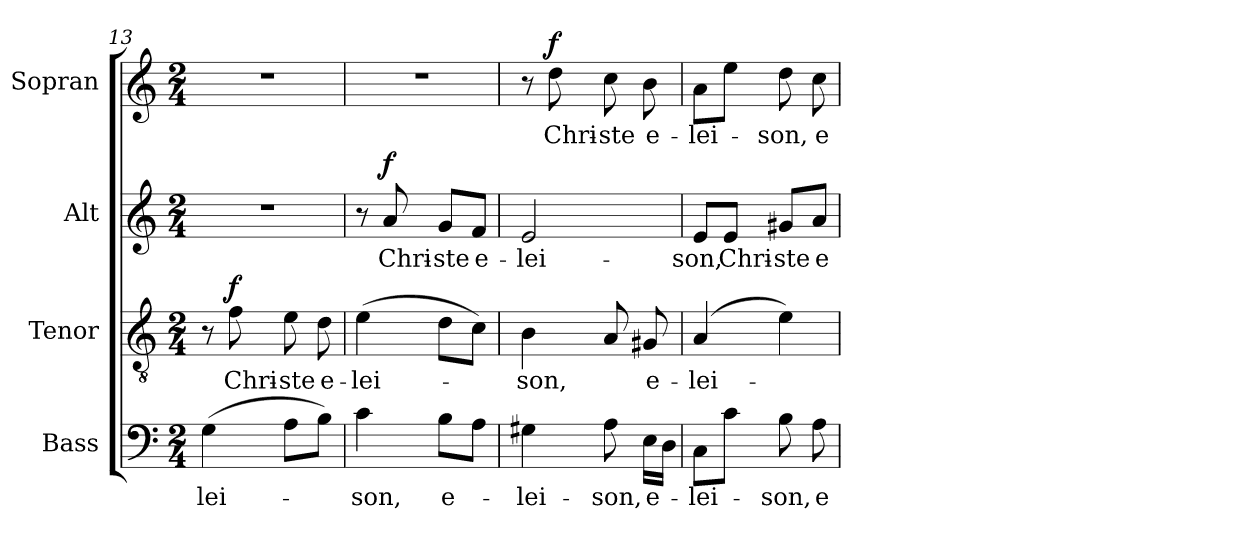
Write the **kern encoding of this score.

**kern	**text	**kern	**text	**dynam	**kern	**text	**dynam	**kern	**text	**dynam
*part4	*part4	*part3	*part3	*part3	*part2	*part2	*part2	*part1	*part1	*part1
*staff4	*staff4	*staff3	*staff3	*staff3	*staff2	*staff2	*staff2	*staff1	*staff1	*staff1
*I"Bass	*	*I"Tenor	*	*	*I"Alt	*	*	*I"Sopran	*	*
*I'B.	*	*I'T.	*	*	*I'A.	*	*	*I'S.	*	*
*clefF4	*	*clefGv2	*	*	*clefG2	*	*	*clefG2	*	*
*k[]	*	*k[]	*	*	*k[]	*	*	*k[]	*	*
*C:	*	*C:	*	*	*C:	*	*	*C:	*	*
*M2/4	*	*M2/4	*	*	*M2/4	*	*	*M2/4	*	*
=13	=13	=13	=13	=13	=13	=13	=13	=13	=13	=13
!	!LO:LY:b	!	!	!	!	!	!	!	!	!
(>4G\	-lei-	8r	.	.	2r	.	.	2r	.	.
!	!	!	!LO:LY:b	!LO:DY:a	!	!	!	!	!	!
.	.	8f\	Chri-	f	.	.	.	.	.	.
!	!	!	!LO:LY:b	!	!	!	!	!	!	!
8A\L	.	8e\	-ste	.	.	.	.	.	.	.
!	!	!	!LO:LY:b	!	!	!	!	!	!	!
8B\J)	.	8d\	e-	.	.	.	.	.	.	.
=14	=14	=14	=14	=14	=14	=14	=14	=14	=14	=14
!	!LO:LY:b	!	!LO:LY:b	!	!	!	!	!	!	!
4c\	-son,	(>4e\	-lei-	.	8r	.	.	2r	.	.
!	!	!	!	!	!	!LO:LY:b	!LO:DY:a	!	!	!
.	.	.	.	.	8a/	Chri-	f	.	.	.
!	!LO:LY:b	!	!	!	!	!LO:LY:b	!	!	!	!
8B\L	e-	8d\L	.	.	8g/L	-ste	.	.	.	.
!	!	!	!	!	!	!LO:LY:b	!	!	!	!
8A\J	.	8c\J)	.	.	8f/J	e-	.	.	.	.
=15	=15	=15	=15	=15	=15	=15	=15	=15	=15	=15
!	!LO:LY:b	!	!LO:LY:b	!	!	!LO:LY:b	!	!	!	!
4G#X\	-lei-	4B\	-son,	.	2e/	-lei-	.	8r	.	.
!	!	!	!	!	!	!	!	!	!LO:LY:b	!LO:DY:a
.	.	.	.	.	.	.	.	8dd\	Chri-	f
!	!LO:LY:b	!	!	!	!	!	!	!	!LO:LY:b	!
8A\	-son,	8A/	.	.	.	.	.	8cc\	-ste	.
!	!LO:LY:b	!	!LO:LY:b	!	!	!	!	!	!LO:LY:b	!
16E\LL	e-	8G#X/	e-	.	.	.	.	8b\	e-	.
16D\JJ	.	.	.	.	.	.	.	.	.	.
=16	=16	=16	=16	=16	=16	=16	=16	=16	=16	=16
!	!LO:LY:b	!	!LO:LY:b	!	!	!LO:LY:b	!	!	!LO:LY:b	!
8C\L	-lei-	(4A/	-lei-	.	8e/L	-son,	.	8a\L	-lei-	.
!	!	!	!	!	!	!LO:LY:b	!	!	!	!
8c\J	.	.	.	.	8e/J	Chri-	.	8ee\J	.	.
!	!LO:LY:b	!	!	!	!	!LO:LY:b	!	!	!LO:LY:b	!
8B\	-son,	4e\)	.	.	8g#X/L	-ste	.	8dd\	-son,	.
!	!LO:LY:b	!	!	!	!	!LO:LY:b	!	!	!LO:LY:b	!
8A\	e-	.	.	.	8a/J	e-	.	8cc\	e-	.
=	=	=	=	=	=	=	=	=	=	=
*-	*-	*-	*-	*-	*-	*-	*-	*-	*-	*-
